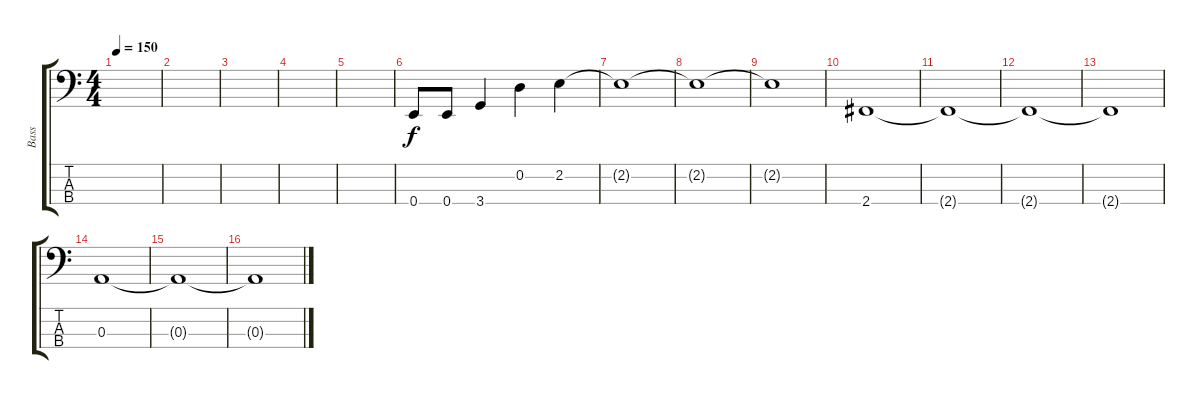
\track ("Bass" "Bass") {instrument electricbassfinger}
\staff {score tabs}
\tuning (G2 D2 A1 E1) {hide}
\ts (4 4)
\tempo 150
\clef f4
\ks c
|
|
|
|
|
0.4.8 0.4.8 3.4.4 0.2.4 2.2.4 |
2.2{t}.1 |
2.2{t}.1 |
2.2{t}.1 |
2.4.1 |
2.4{t}.1 |
2.4{t}.1 |
2.4{t}.1 |
0.3.1 |
0.3{t}.1 |
0.3{t}.1
